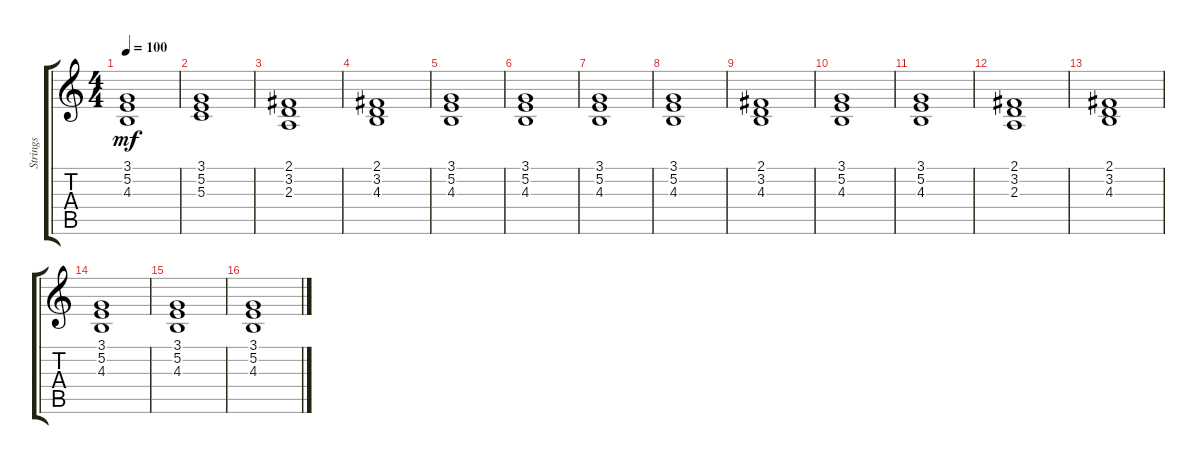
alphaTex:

\track ("Strings" "Strings") {instrument stringensemble2}
\staff {score tabs}
\tuning (E4 B3 G3 D3 A2 E2) {hide}
\ts (4 4)
\tempo 100
\clef g2
\ks c
(3.1 5.2 4.3).1{dy mf} |
(3.1 5.2 5.3).1 |
(2.1 3.2 2.3).1 |
(2.1 3.2 4.3).1 |
(3.1 5.2 4.3).1 |
(3.1 5.2 4.3).1 |
(3.1 5.2 4.3).1 |
(3.1 5.2 4.3).1 |
(2.1 3.2 4.3).1 |
(3.1 5.2 4.3).1 |
(3.1 5.2 4.3).1 |
(2.1 3.2 2.3).1 |
(2.1 3.2 4.3).1 |
(3.1 5.2 4.3).1 |
(3.1 5.2 4.3).1 |
(3.1 5.2 4.3).1
